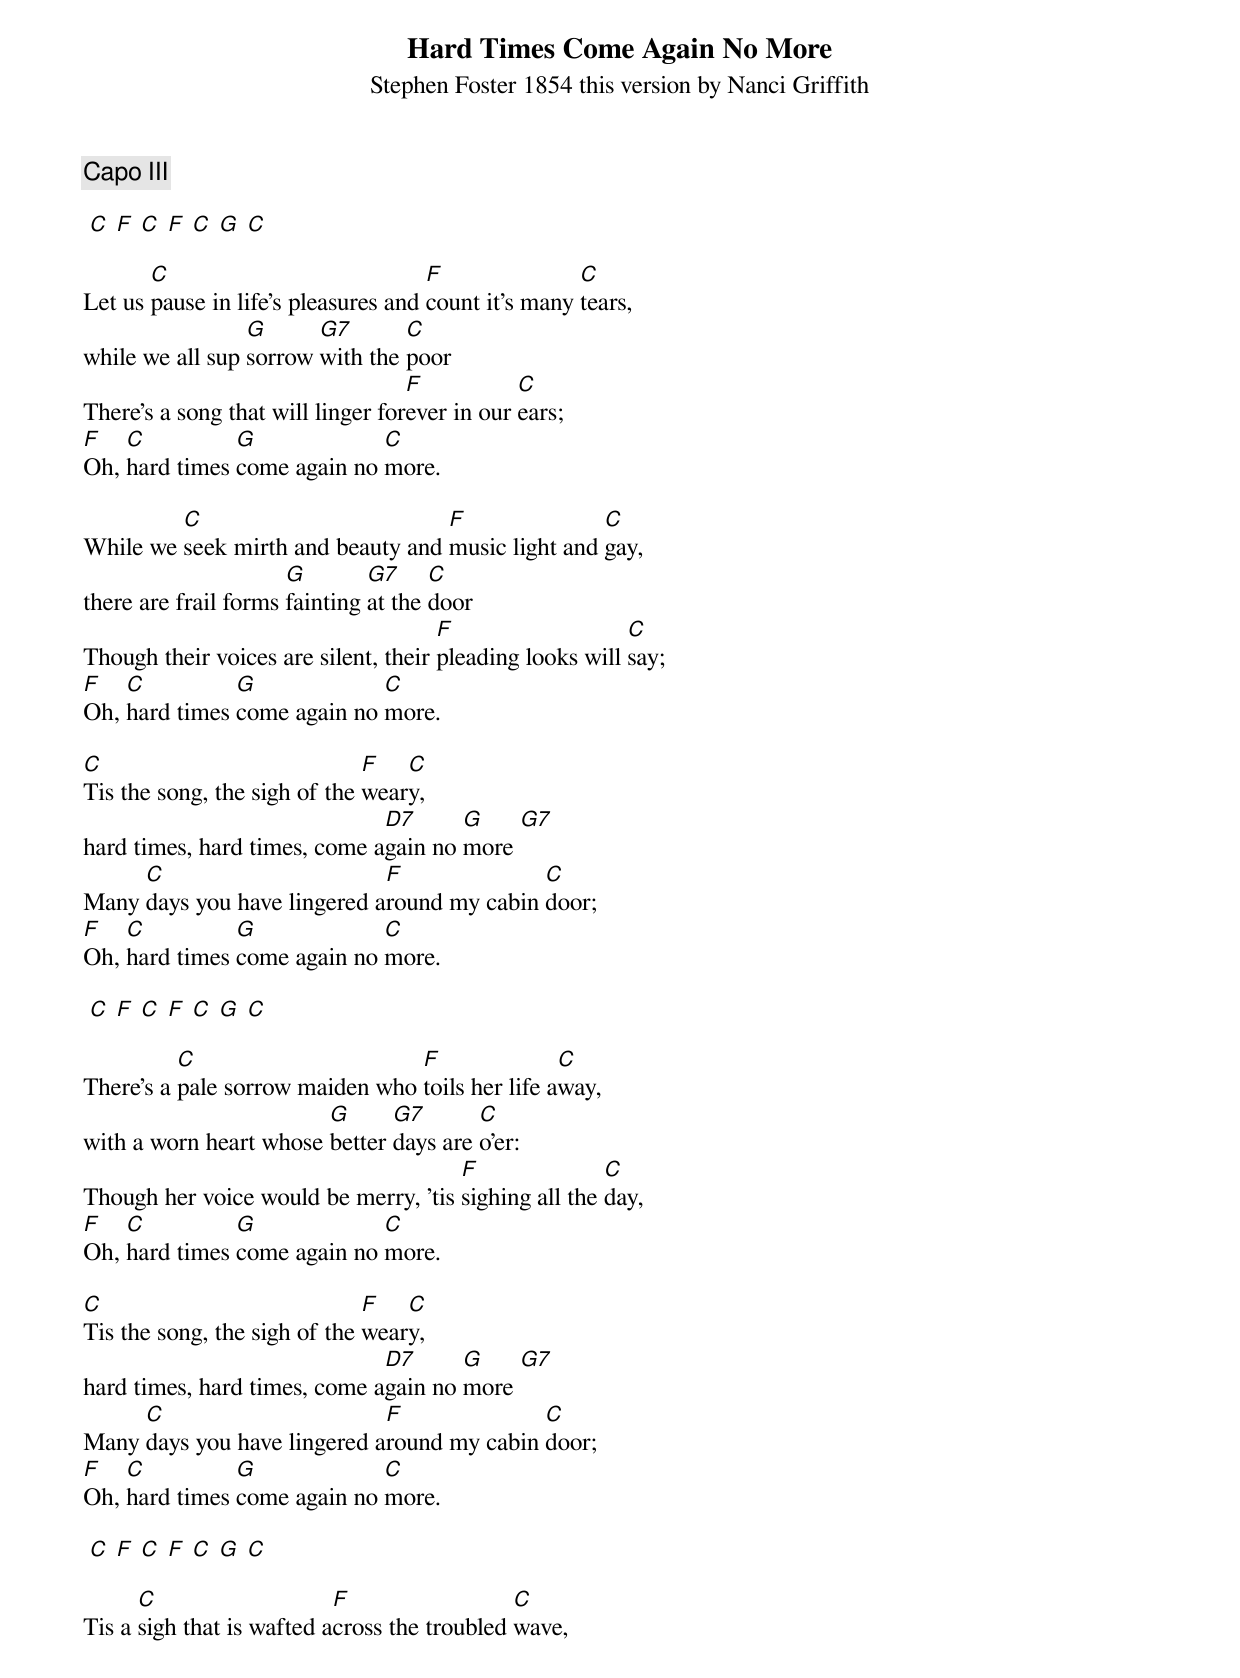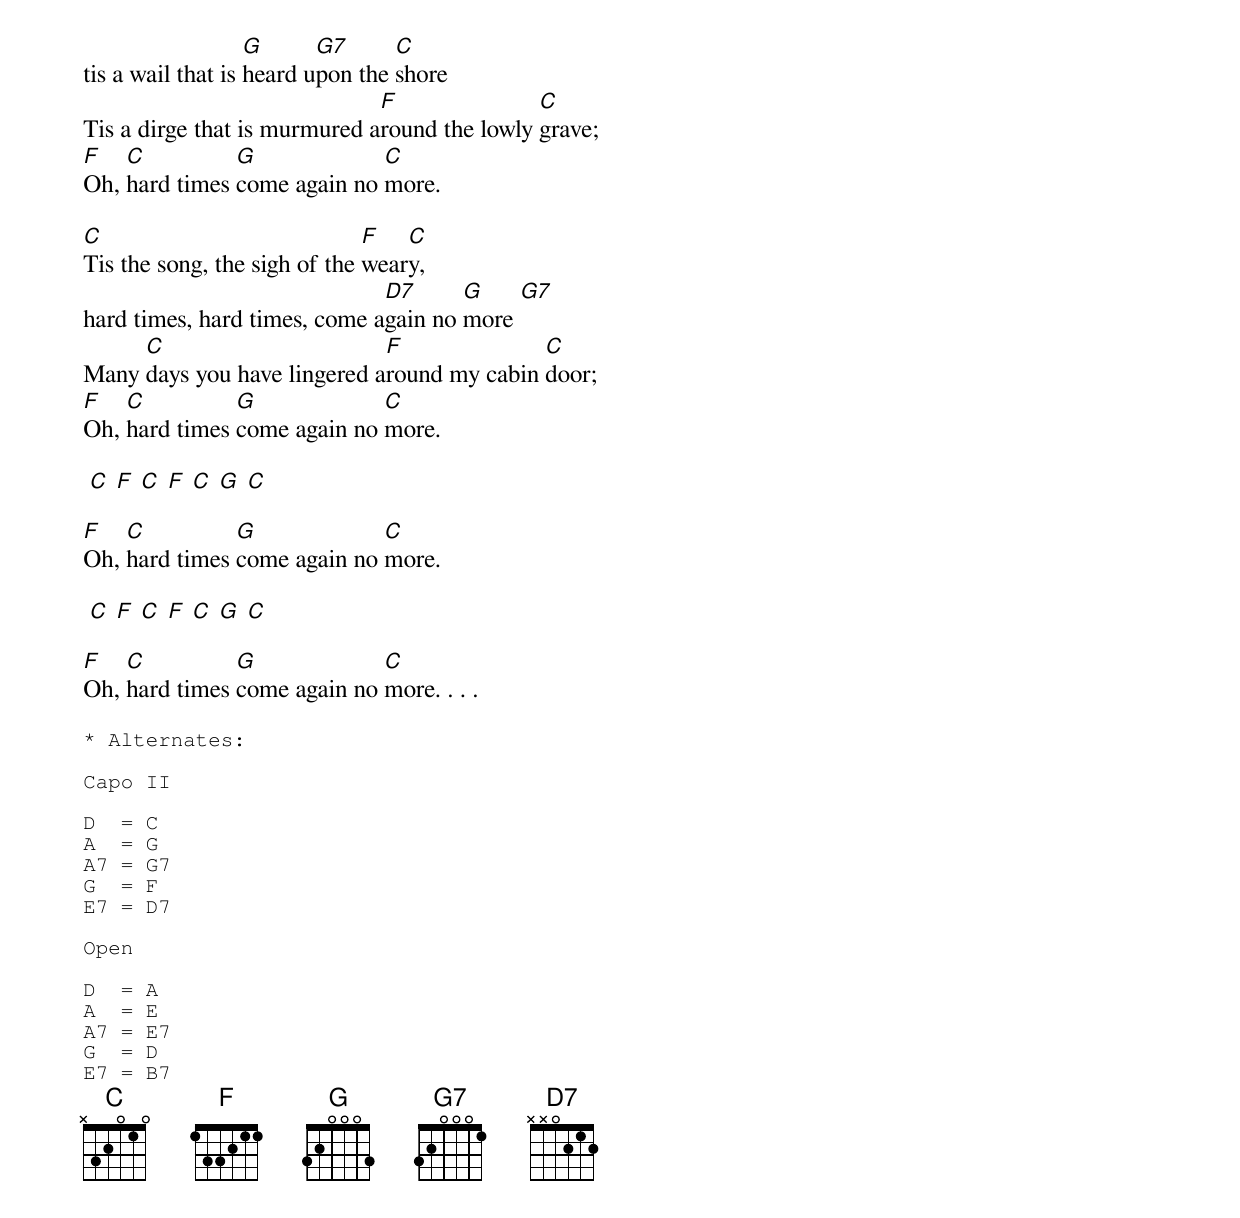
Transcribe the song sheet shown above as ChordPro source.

{title: Hard Times Come Again No More}
{subtitle: Stephen Foster 1854 this version by Nanci Griffith}
{c:Capo III}

 [C] [F] [C] [F] [C] [G] [C]

Let us [C]pause in life's pleasures and [F]count it's many [C]tears,
while we all sup [G]sorrow [G7]with the [C]poor
There's a song that will linger for[F]ever in our [C]ears;
[F]Oh, [C]hard times [G]come again no [C]more.

While we [C]seek mirth and beauty and [F]music light and [C]gay,
there are frail forms [G]fainting [G7]at the [C]door
Though their voices are silent, their [F]pleading looks will [C]say;
[F]Oh, [C]hard times [G]come again no [C]more.

[C]Tis the song, the sigh of the [F]wear[C]y,
hard times, hard times, come a[D7]gain no [G]more [G7]
Many [C]days you have lingered a[F]round my cabin [C]door;
[F]Oh, [C]hard times [G]come again no [C]more.

 [C] [F] [C] [F] [C] [G] [C]

There's a [C]pale sorrow maiden who [F]toils her life a[C]way,
with a worn heart whose [G]better [G7]days are [C]o'er:
Though her voice would be merry, 'tis [F]sighing all the [C]day,
[F]Oh, [C]hard times [G]come again no [C]more.

[C]Tis the song, the sigh of the [F]wear[C]y,
hard times, hard times, come a[D7]gain no [G]more [G7]
Many [C]days you have lingered a[F]round my cabin [C]door;
[F]Oh, [C]hard times [G]come again no [C]more.

 [C] [F] [C] [F] [C] [G] [C]

Tis a [C]sigh that is wafted a[F]cross the troubled [C]wave,
tis a wail that is [G]heard u[G7]pon the [C]shore
Tis a dirge that is murmured a[F]round the lowly [C]grave;
[F]Oh, [C]hard times [G]come again no [C]more.

[C]Tis the song, the sigh of the [F]wear[C]y,
hard times, hard times, come a[D7]gain no [G]more [G7]
Many [C]days you have lingered a[F]round my cabin [C]door;
[F]Oh, [C]hard times [G]come again no [C]more.

 [C] [F] [C] [F] [C] [G] [C]

[F]Oh, [C]hard times [G]come again no [C]more.

 [C] [F] [C] [F] [C] [G] [C]

[F]Oh, [C]hard times [G]come again no [C]more. . . .

{sot}
* Alternates:

Capo II

D  = C
A  = G
A7 = G7
G  = F
E7 = D7

Open

D  = A
A  = E
A7 = E7
G  = D
E7 = B7
{eot}
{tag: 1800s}
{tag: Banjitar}
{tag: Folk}
